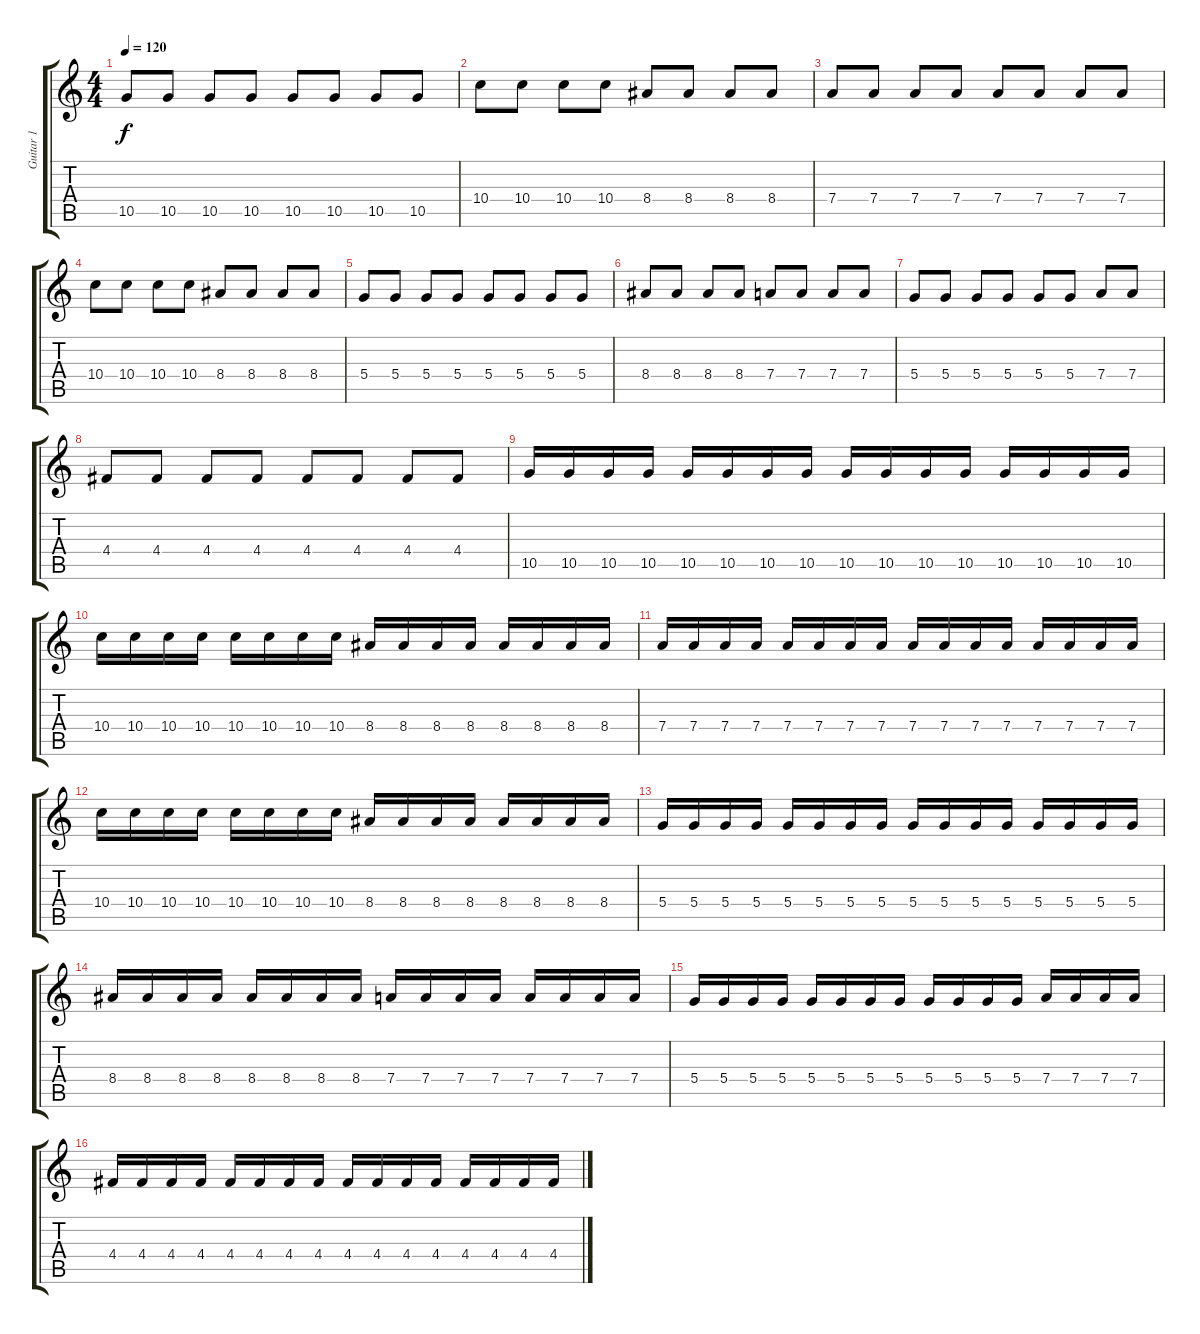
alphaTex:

\track ("Guitar 1" "Guitar 1") {instrument distortionguitar}
\staff {score tabs}
\tuning (E4 B3 G3 D3 A2 E2) {hide}
\ts (4 4)
\tempo 120
\clef g2
\ks c
10.5.8{dy f instrument distortionguitar} 10.5.8 10.5.8 10.5.8 10.5.8 10.5.8 10.5.8 10.5.8 |
10.4.8 10.4.8 10.4.8 10.4.8 8.4.8 8.4.8 8.4.8 8.4.8 |
7.4.8 7.4.8 7.4.8 7.4.8 7.4.8 7.4.8 7.4.8 7.4.8 |
10.4.8 10.4.8 10.4.8 10.4.8 8.4.8 8.4.8 8.4.8 8.4.8 |
5.4.8 5.4.8 5.4.8 5.4.8 5.4.8 5.4.8 5.4.8 5.4.8 |
8.4.8 8.4.8 8.4.8 8.4.8 7.4.8 7.4.8 7.4.8 7.4.8 |
5.4.8 5.4.8 5.4.8 5.4.8 5.4.8 5.4.8 7.4.8 7.4.8 |
4.4.8 4.4.8 4.4.8 4.4.8 4.4.8 4.4.8 4.4.8 4.4.8 |
10.5.16 10.5.16 10.5.16 10.5.16 10.5.16 10.5.16 10.5.16 10.5.16 10.5.16 10.5.16 10.5.16 10.5.16 10.5.16 10.5.16 10.5.16 10.5.16 |
10.4.16 10.4.16 10.4.16 10.4.16 10.4.16 10.4.16 10.4.16 10.4.16 8.4.16 8.4.16 8.4.16 8.4.16 8.4.16 8.4.16 8.4.16 8.4.16 |
7.4.16 7.4.16 7.4.16 7.4.16 7.4.16 7.4.16 7.4.16 7.4.16 7.4.16 7.4.16 7.4.16 7.4.16 7.4.16 7.4.16 7.4.16 7.4.16 |
10.4.16 10.4.16 10.4.16 10.4.16 10.4.16 10.4.16 10.4.16 10.4.16 8.4.16 8.4.16 8.4.16 8.4.16 8.4.16 8.4.16 8.4.16 8.4.16 |
5.4.16 5.4.16 5.4.16 5.4.16 5.4.16 5.4.16 5.4.16 5.4.16 5.4.16 5.4.16 5.4.16 5.4.16 5.4.16 5.4.16 5.4.16 5.4.16 |
8.4.16 8.4.16 8.4.16 8.4.16 8.4.16 8.4.16 8.4.16 8.4.16 7.4.16 7.4.16 7.4.16 7.4.16 7.4.16 7.4.16 7.4.16 7.4.16 |
5.4.16 5.4.16 5.4.16 5.4.16 5.4.16 5.4.16 5.4.16 5.4.16 5.4.16 5.4.16 5.4.16 5.4.16 7.4.16 7.4.16 7.4.16 7.4.16 |
4.4.16 4.4.16 4.4.16 4.4.16 4.4.16 4.4.16 4.4.16 4.4.16 4.4.16 4.4.16 4.4.16 4.4.16 4.4.16 4.4.16 4.4.16 4.4.16
